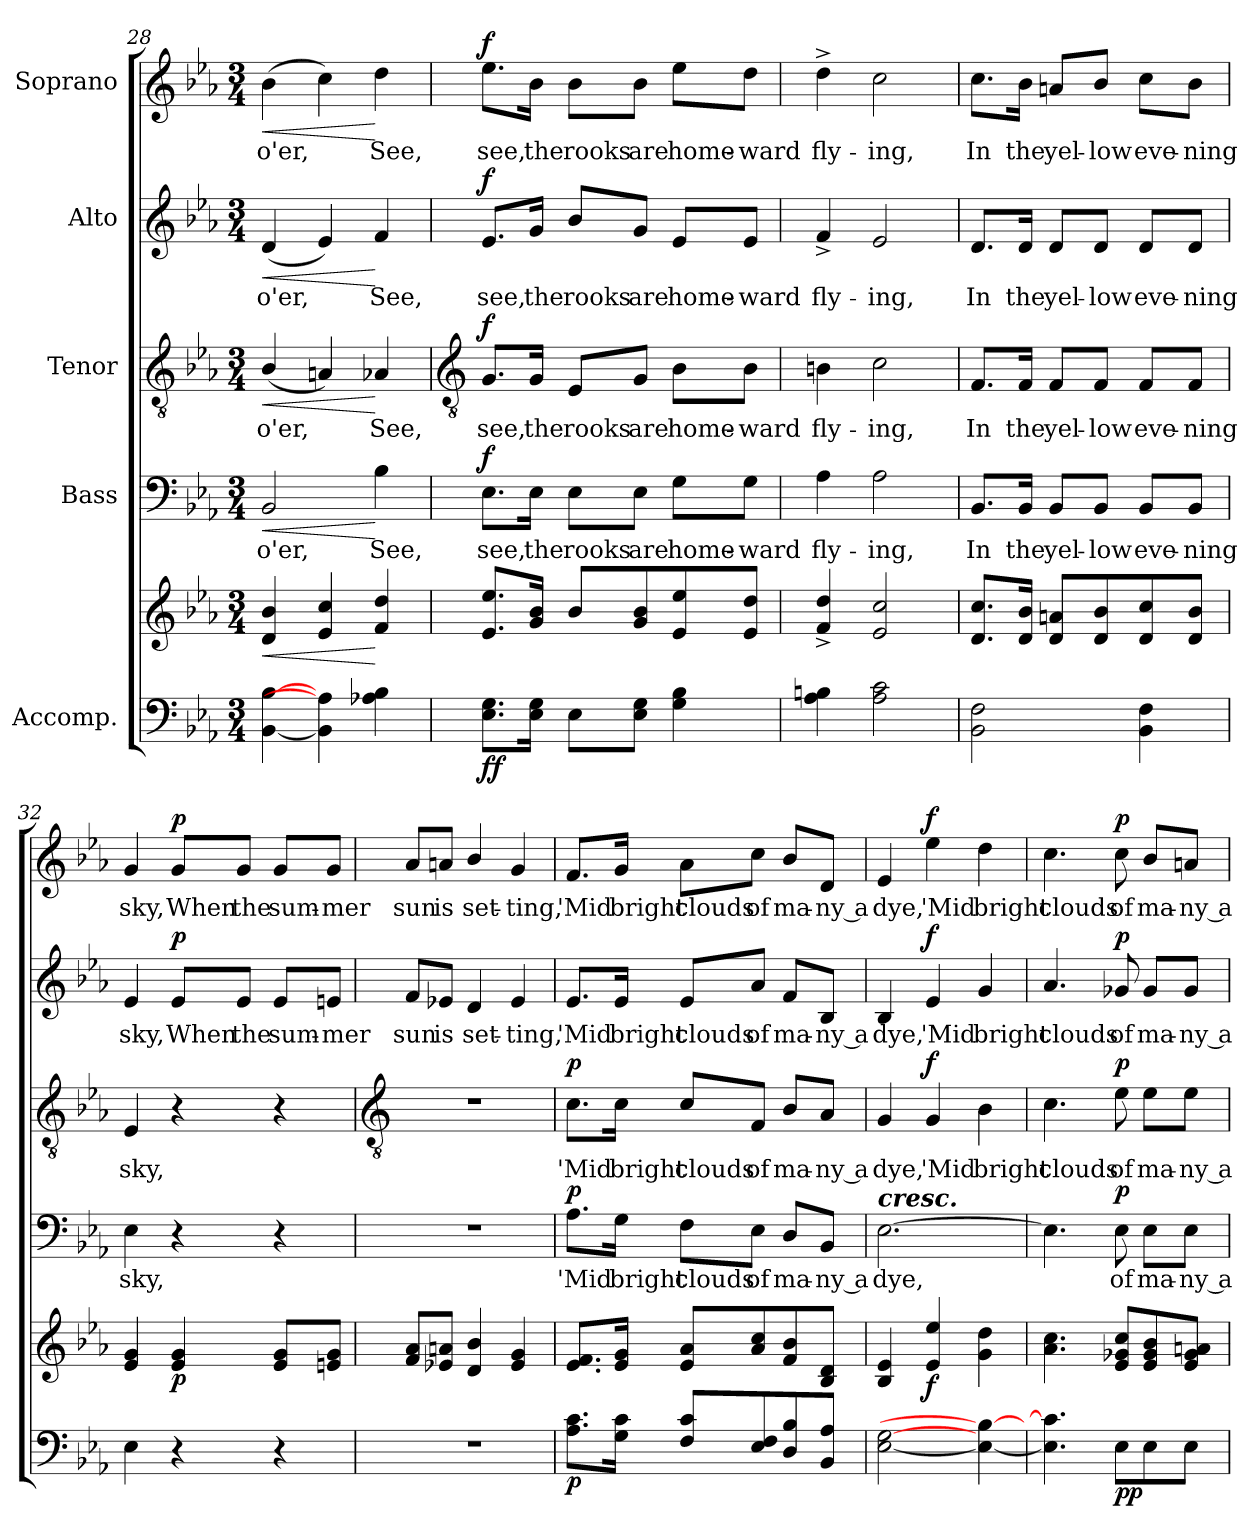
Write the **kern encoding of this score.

**kern	**kern	**dynam	**kern	**text	**dynam	**kern	**text	**dynam	**kern	**text	**dynam	**kern	**text	**dynam
*part5	*part5	*part5	*part4	*part4	*part4	*part3	*part3	*part3	*part2	*part2	*part2	*part1	*part1	*part1
*staff6	*staff5	*staff5/6	*staff4	*staff4	*staff4	*staff3	*staff3	*staff3	*staff2	*staff2	*staff2	*staff1	*staff1	*staff1
*I"Accomp.	*	*	*I"Bass	*	*	*I"Tenor	*	*	*I"Alto	*	*	*I"Soprano	*	*
*clefF4	*clefG2	*	*clefF4	*	*	*clefGv2	*	*	*clefG2	*	*	*clefG2	*	*
*k[b-e-a-]	*k[b-e-a-]	*	*k[b-e-a-]	*	*	*k[b-e-a-]	*	*	*k[b-e-a-]	*	*	*k[b-e-a-]	*	*
*E-:	*E-:	*	*E-:	*	*	*E-:	*	*	*E-:	*	*	*E-:	*	*
*M3/4	*M3/4	*	*M3/4	*	*	*M3/4	*	*	*M3/4	*	*	*M3/4	*	*
=28	=28	=28	=28	=28	=28	=28	=28	=28	=28	=28	=28	=28	=28	=28
!	!	!LO:HP:b	!	!LO:LY:b	!LO:HP:b	!	!LO:LY:b	!LO:HP:b	!	!LO:LY:b	!LO:HP:b	!	!LO:LY:b	!LO:HP:b
[4BB- [4B-	4d 4b-	<	2BB-	o'er,	<	(<4B-/	o'er,	<	(<4d	o'er,	<	(>4b-	o'er,	<
4BB-] 4A]	4e- 4cc	.	.	.	.	4An)	.	.	4e-)	.	.	4cc)	.	.
!	!	!	!	!LO:LY:b	!	!	!LO:LY:b	!	!	!LO:LY:b	!	!	!LO:LY:b	!
4A-X 4B-	4f 4dd	[	4B-	See,	[	4A-X	See,	[	4f	See,	[	4dd	See,	[
!!LO:LB:g=z
=29	=29	=29	=29	=29	=29	=29	=29	=29	=29	=29	=29	=29	=29	=29
*	*	*	*	*	*	*clefGv2	*	*	*	*	*	*	*	*
!	!	!LO:DY:b=2	!	!LO:LY:b	!	!	!LO:LY:b	!	!	!LO:LY:b	!	!	!LO:LY:b	!
!	!	!LO:DY:n=1:b	!	!	!LO:DY:b	!	!	!LO:DY:b	!	!	!LO:DY:b	!	!	!LO:DY:b
8.E- 8.GL	8.e- 8.ee-L	f f	8.E-\L	see,	f	8.G/L	see,	f	8.e-/L	see,	f	8.ee-\L	see,	f
!	!	!	!	!LO:LY:b	!	!	!LO:LY:b	!	!	!LO:LY:b	!	!	!LO:LY:b	!
16E- 16GJ	16g 16b-J	.	16E-\Jk	the	.	16G/Jk	the	.	16g/Jk	the	.	16b-\Jk	the	.
!	!	!	!	!LO:LY:b	!	!	!LO:LY:b	!	!	!LO:LY:b	!	!	!LO:LY:b	!
8E-L	8b-L	.	8E-\L	rooks	.	8E-/L	rooks	.	8b-/L	rooks	.	8b-\L	rooks	.
!	!	!	!	!LO:LY:b	!	!	!LO:LY:b	!	!	!LO:LY:b	!	!	!LO:LY:b	!
8E- 8GJ	8g 8b-	.	8E-\J	are	.	8G/J	are	.	8g/J	are	.	8b-\J	are	.
!	!	!	!	!LO:LY:b	!	!	!LO:LY:b	!	!	!LO:LY:b	!	!	!LO:LY:b	!
4G 4B-	8e- 8ee-	.	8G\L	home-	.	8B-\L	home-	.	8e-/L	home-	.	8ee-\L	home-	.
!	!	!	!	!LO:LY:b	!	!	!LO:LY:b	!	!	!LO:LY:b	!	!	!LO:LY:b	!
.	8e- 8ddJ	.	8G\J	-ward	.	8B-\J	-ward	.	8e-/J	-ward	.	8dd\J	-ward	.
=30	=30	=30	=30	=30	=30	=30	=30	=30	=30	=30	=30	=30	=30	=30
!	!	!	!	!LO:LY:b	!	!	!LO:LY:b	!	!	!LO:LY:b	!	!	!LO:LY:b	!
4A- 4Bn	4f^ 4dd^	.	4A-	fly-	.	4Bn	fly-	.	4f^	fly-	.	4dd^	fly-	.
!	!	!	!	!LO:LY:b	!	!	!LO:LY:b	!	!	!LO:LY:b	!	!	!LO:LY:b	!
2A- 2c	2e- 2cc	.	2A-	-ing,	.	2c	-ing,	.	2e-	-ing,	.	2cc	-ing,	.
=31	=31	=31	=31	=31	=31	=31	=31	=31	=31	=31	=31	=31	=31	=31
!	!	!	!	!LO:LY:b	!	!	!LO:LY:b	!	!	!LO:LY:b	!	!	!LO:LY:b	!
2BB- 2F	8.d 8.ccL	.	8.BB-/L	In	.	8.F/L	In	.	8.d/L	In	.	8.cc\L	In	.
!	!	!	!	!LO:LY:b	!	!	!LO:LY:b	!	!	!LO:LY:b	!	!	!LO:LY:b	!
.	16d/ 16b-/J	.	16BB-/Jk	the	.	16F/Jk	the	.	16d/Jk	the	.	16b-\Jk	the	.
!	!	!	!	!LO:LY:b	!	!	!LO:LY:b	!	!	!LO:LY:b	!	!	!LO:LY:b	!
.	8d 8anL	.	8BB-/L	yel-	.	8F/L	yel-	.	8d/L	yel-	.	8an/L	yel-	.
!	!	!	!	!LO:LY:b	!	!	!LO:LY:b	!	!	!LO:LY:b	!	!	!LO:LY:b	!
.	8d 8b-	.	8BB-/J	-low	.	8F/J	-low	.	8d/J	-low	.	8b-/J	-low	.
!	!	!	!	!LO:LY:b	!	!	!LO:LY:b	!	!	!LO:LY:b	!	!	!LO:LY:b	!
4BB- 4F	8d 8cc	.	8BB-/L	eve-	.	8F/L	eve-	.	8d/L	eve-	.	8cc\L	eve-	.
!	!	!	!	!LO:LY:b	!	!	!LO:LY:b	!	!	!LO:LY:b	!	!	!LO:LY:b	!
.	8d/ 8b-/J	.	8BB-/J	-ning	.	8F/J	-ning	.	8d/J	-ning	.	8b-\J	-ning	.
=32	=32	=32	=32	=32	=32	=32	=32	=32	=32	=32	=32	=32	=32	=32
!	!	!	!	!LO:LY:b	!	!	!LO:LY:b	!	!	!LO:LY:b	!	!	!LO:LY:b	!
4E-	4e- 4g	.	4E-	sky,	.	4E-	sky,	.	4e-	sky,	.	4g	sky,	.
!	!	!LO:DY:b	!	!	!	!	!	!	!	!LO:LY:b	!LO:DY:b	!	!LO:LY:b	!LO:DY:b
4r	4e- 4g	p	4r	.	.	4r	.	.	8e-/L	When	p	8g/L	When	p
!	!	!	!	!	!	!	!	!	!	!LO:LY:b	!	!	!LO:LY:b	!
.	.	.	.	.	.	.	.	.	8e-/J	the	.	8g/J	the	.
!	!	!	!	!	!	!	!	!	!	!LO:LY:b	!	!	!LO:LY:b	!
4r	8e- 8gL	.	4r	.	.	4r	.	.	8e-/L	sum-	.	8g/L	sum-	.
!	!	!	!	!	!	!	!	!	!	!LO:LY:b	!	!	!LO:LY:b	!
.	8en 8gJ	.	.	.	.	.	.	.	8en/J	-mer	.	8g/J	-mer	.
!!LO:LB:g=z
=33	=33	=33	=33	=33	=33	=33	=33	=33	=33	=33	=33	=33	=33	=33
*	*	*	*	*	*	*clefGv2	*	*	*	*	*	*	*	*
!LO:N:vis=1	!	!	!LO:N:vis=1	!	!	!LO:N:vis=1	!	!	!	!LO:LY:b	!	!	!LO:LY:b	!
2.r	8f 8a-L	.	2.r	.	.	2.r	.	.	8f/L	sun	.	8a-/L	sun	.
!	!	!	!	!	!	!	!	!	!	!LO:LY:b	!	!	!LO:LY:b	!
.	8e-X 8anJ	.	.	.	.	.	.	.	8e-X/J	is	.	8an/J	is	.
!	!	!	!	!	!	!	!	!	!	!LO:LY:b	!	!	!LO:LY:b	!
.	4d/ 4b-/	.	.	.	.	.	.	.	4d	set-	.	4b-/	set-	.
!	!	!	!	!	!	!	!	!	!	!LO:LY:b	!	!	!LO:LY:b	!
.	4e- 4g	.	.	.	.	.	.	.	4e-	-ting,	.	4g	-ting,	.
=34	=34	=34	=34	=34	=34	=34	=34	=34	=34	=34	=34	=34	=34	=34
!	!	!LO:DY:b=2	!	!LO:LY:b	!LO:DY:b	!	!LO:LY:b	!LO:DY:b	!	!LO:LY:b	!	!	!LO:LY:b	!
8.A- 8.cL	8.e- 8.fL	p	8.A-\L	'Mid	p	8.c\L	'Mid	p	8.e-/L	'Mid	.	8.f/L	'Mid	.
!	!	!	!	!LO:LY:b	!	!	!LO:LY:b	!	!	!LO:LY:b	!	!	!LO:LY:b	!
16G 16cJ	16e- 16gJ	.	16G\Jk	bright	.	16c\Jk	bright	.	16e-/Jk	bright	.	16g/Jk	bright	.
!	!	!	!	!LO:LY:b	!	!	!LO:LY:b	!	!	!LO:LY:b	!	!	!LO:LY:b	!
8F 8cL	8e- 8a-L	.	8F\L	clouds	.	8c/L	clouds	.	8e-/L	clouds	.	8a-\L	clouds	.
!	!	!	!	!LO:LY:b	!	!	!LO:LY:b	!	!	!LO:LY:b	!	!	!LO:LY:b	!
8E- 8F	8a- 8cc	.	8E-\J	of	.	8F/J	of	.	8a-/J	of	.	8cc\J	of	.
!	!	!	!	!LO:LY:b	!	!	!LO:LY:b	!	!	!LO:LY:b	!	!	!LO:LY:b	!
8D/ 8B-/	8f/ 8b-/	.	8D/L	ma-	.	8B-/L	ma-	.	8f/L	ma-	.	8b-/L	ma-	.
!	!	!	!	!LO:LY:b	!	!	!LO:LY:b	!	!	!LO:LY:b	!	!	!LO:LY:b	!
8BB- 8A-J	8B- 8dJ	.	8BB-/J	-ny a	.	8A-/J	-ny a	.	8B-/J	-ny a	.	8d/J	-ny a	.
=35	=35	=35	=35	=35	=35	=35	=35	=35	=35	=35	=35	=35	=35	=35
!	!	!	!LO:TX:a:Bi:t=cresc.	!	!	!	!	!	!	!	!	!	!	!
!	!	!	!	!LO:LY:b	!	!	!LO:LY:b	!	!	!LO:LY:b	!	!	!LO:LY:b	!
[2E- [2G	4B- 4e-	.	[2.E-	dye,	.	4G	dye,	.	4B-	dye,	.	4e-	dye,	.
!	!	!LO:DY:b	!	!	!	!	!LO:LY:b	!LO:DY:b	!	!LO:LY:b	!LO:DY:b	!	!LO:LY:b	!LO:DY:b
.	4e- 4ee-	f	.	.	.	4G	'Mid	f	4e-	'Mid	f	4ee-	'Mid	f
!	!	!	!	!	!	!	!LO:LY:b	!	!	!LO:LY:b	!	!	!LO:LY:b	!
4E-_ 4B-_	4g 4dd	.	.	.	.	4B-	bright	.	4g	bright	.	4dd	bright	.
=36	=36	=36	=36	=36	=36	=36	=36	=36	=36	=36	=36	=36	=36	=36
!	!	!	!	!	!	!	!LO:LY:b	!	!	!LO:LY:b	!	!	!LO:LY:b	!
4.E-] 4.c]	4.a- 4.cc	.	4.E-]	.	.	4.c	clouds	.	4.a-	clouds	.	4.cc	clouds	.
!	!	!LO:DY:b=2	!	!LO:LY:b	!	!	!LO:LY:b	!	!	!LO:LY:b	!	!	!LO:LY:b	!
!	!	!LO:DY:n=1:b	!	!	!LO:DY:b	!	!	!LO:DY:b	!	!	!LO:DY:b	!	!	!LO:DY:b
8E-L	8e- 8g-X 8ccL	p p	8E-	of	p	8e-	of	p	8g-X	of	p	8cc	of	p
!	!	!	!	!LO:LY:b	!	!	!LO:LY:b	!	!	!LO:LY:b	!	!	!LO:LY:b	!
8E-	8e-/ 8g-/ 8b-/	.	8E-\L	ma-	.	8e-\L	ma-	.	8g-/L	ma-	.	8b-/L	ma-	.
!	!	!	!	!LO:LY:b	!	!	!LO:LY:b	!	!	!LO:LY:b	!	!	!LO:LY:b	!
8E-J	8e- 8g- 8anJ	.	8E-\J	-ny a	.	8e-\J	-ny a	.	8g-/J	-ny a	.	8an/J	-ny a	.
=	=	=	=	=	=	=	=	=	=	=	=	=	=	=
*-	*-	*-	*-	*-	*-	*-	*-	*-	*-	*-	*-	*-	*-	*-
